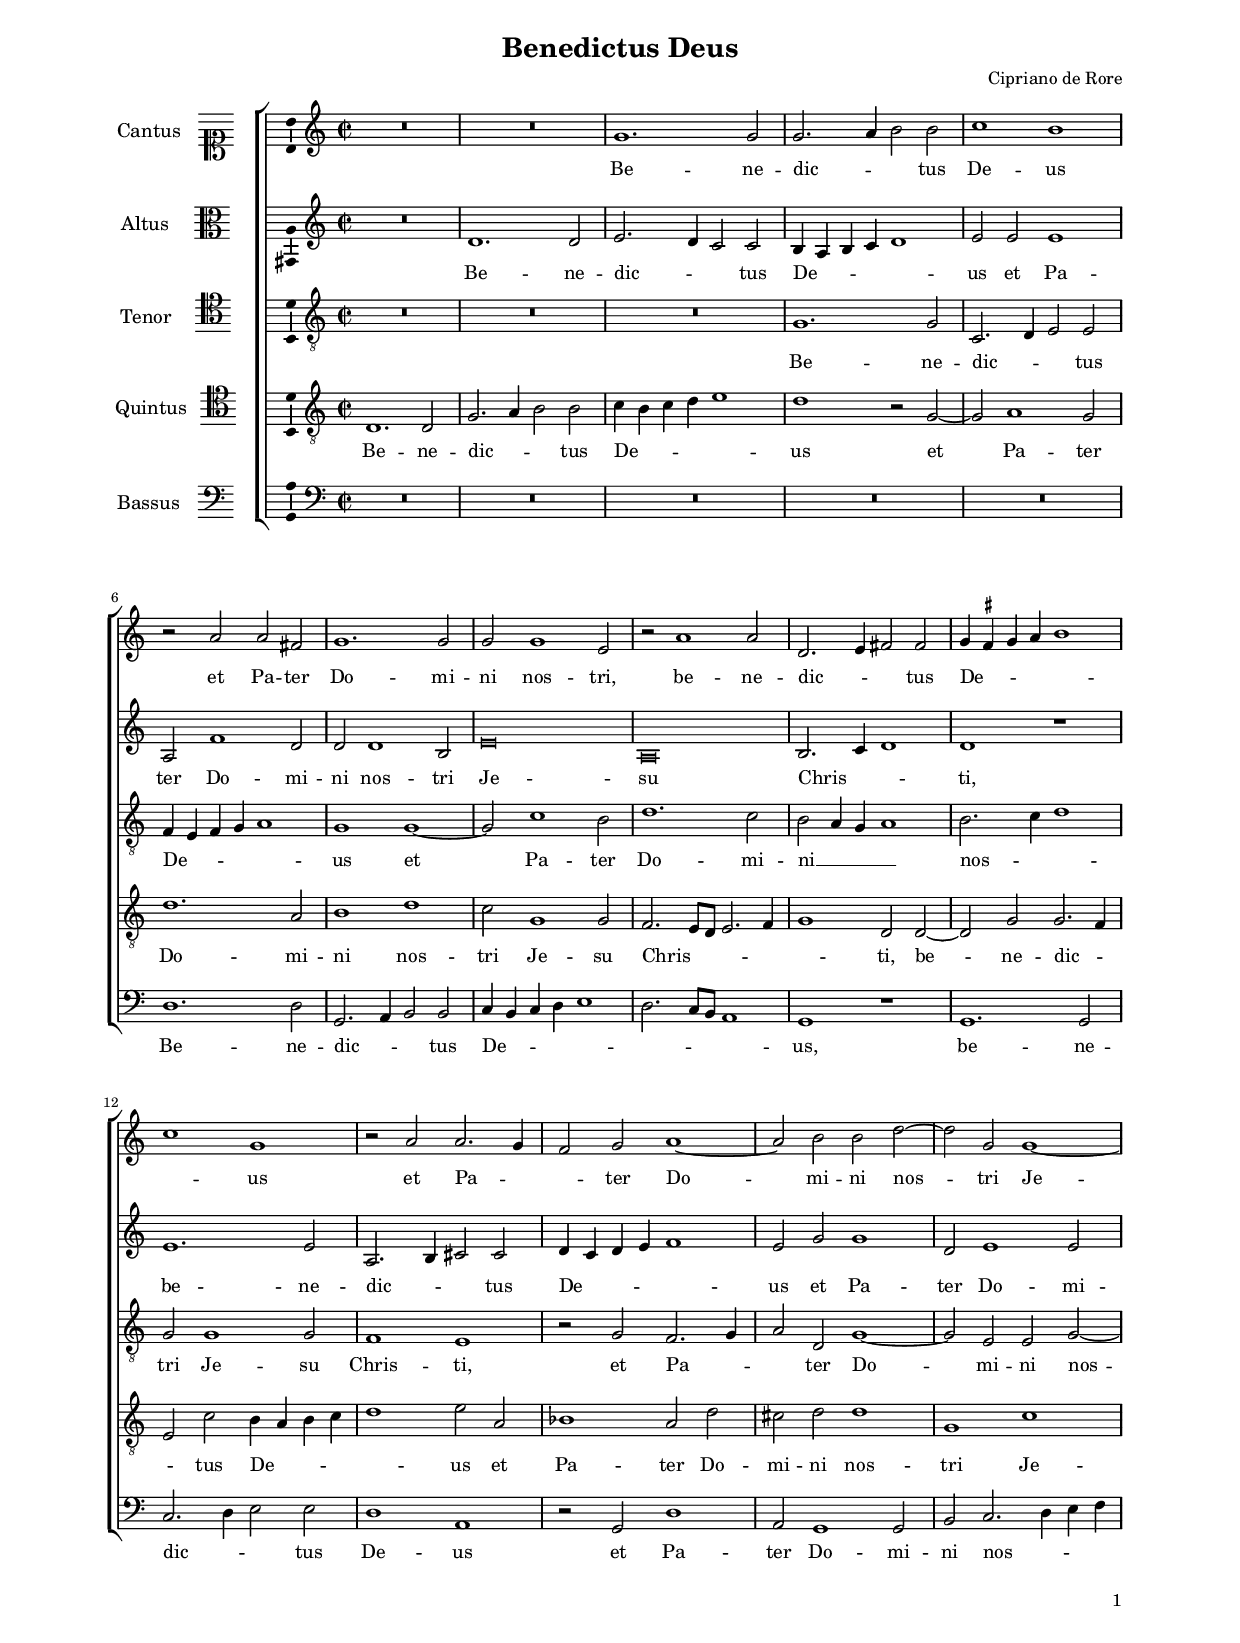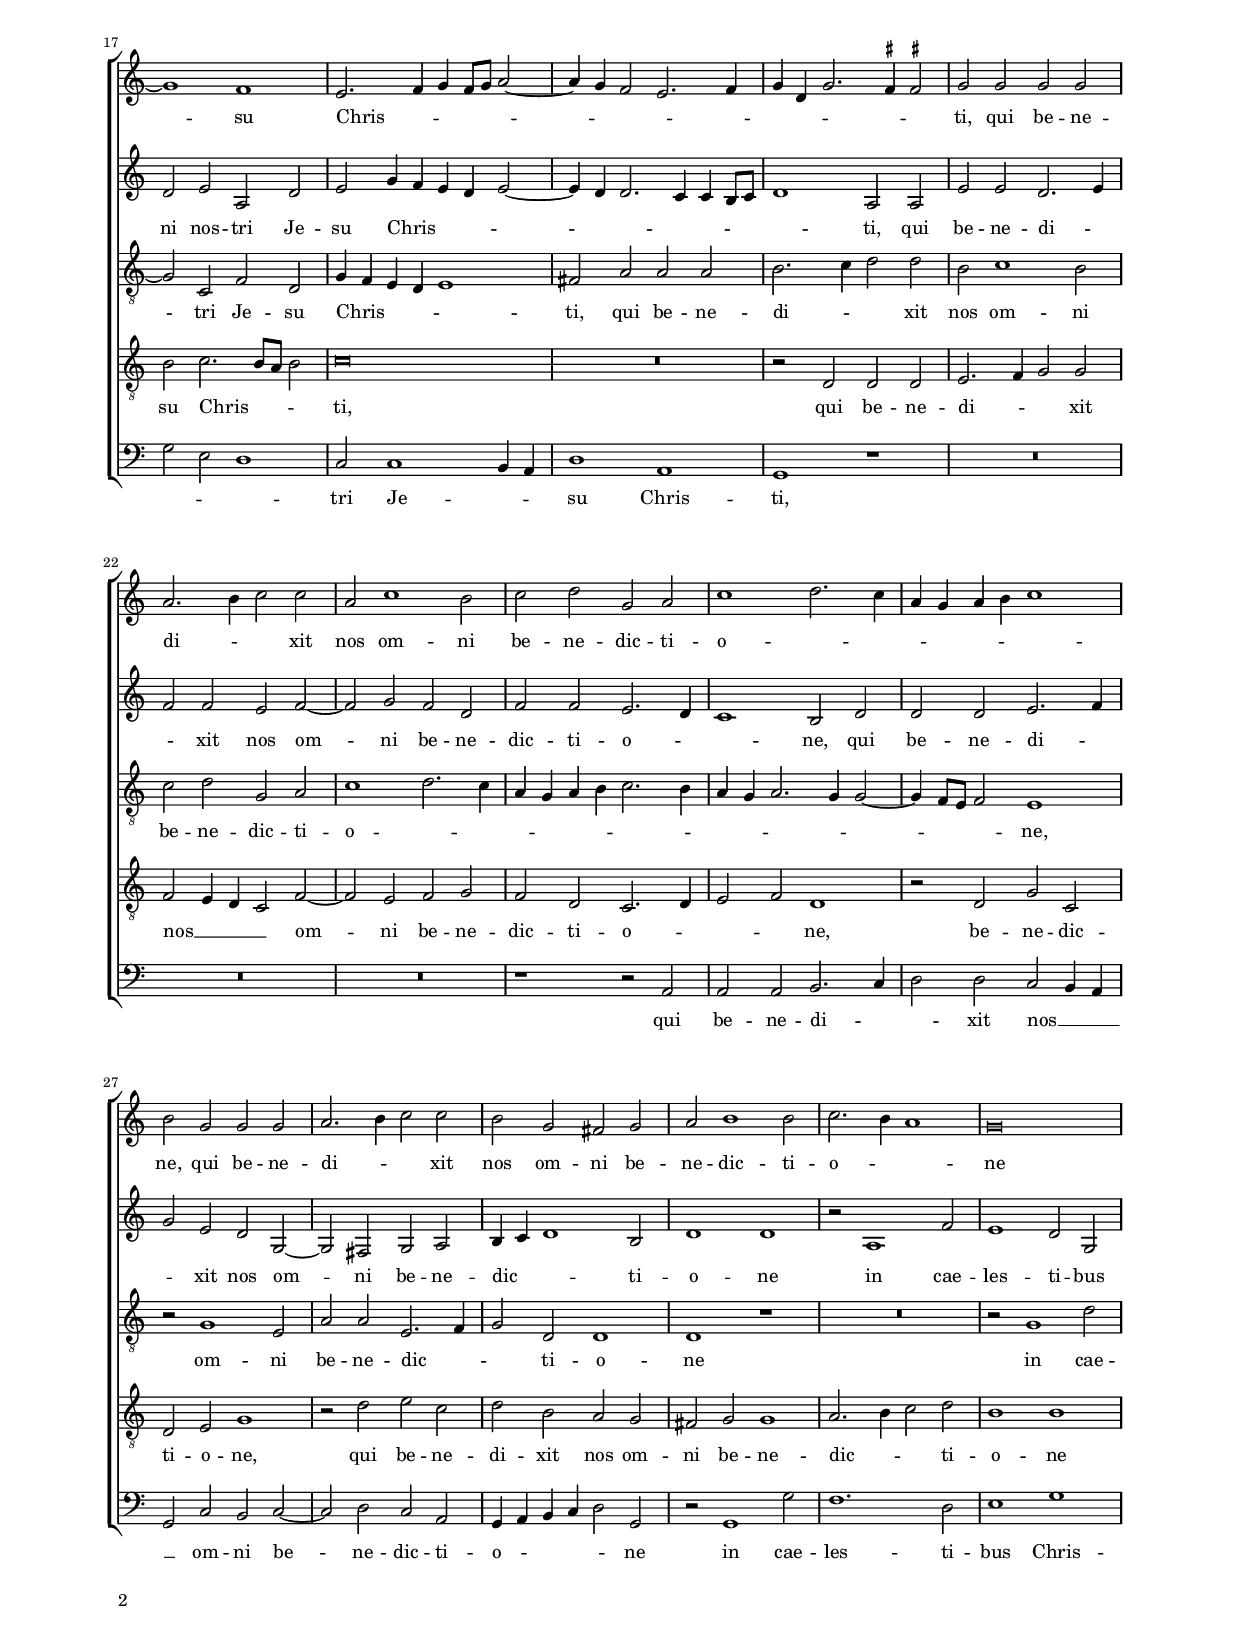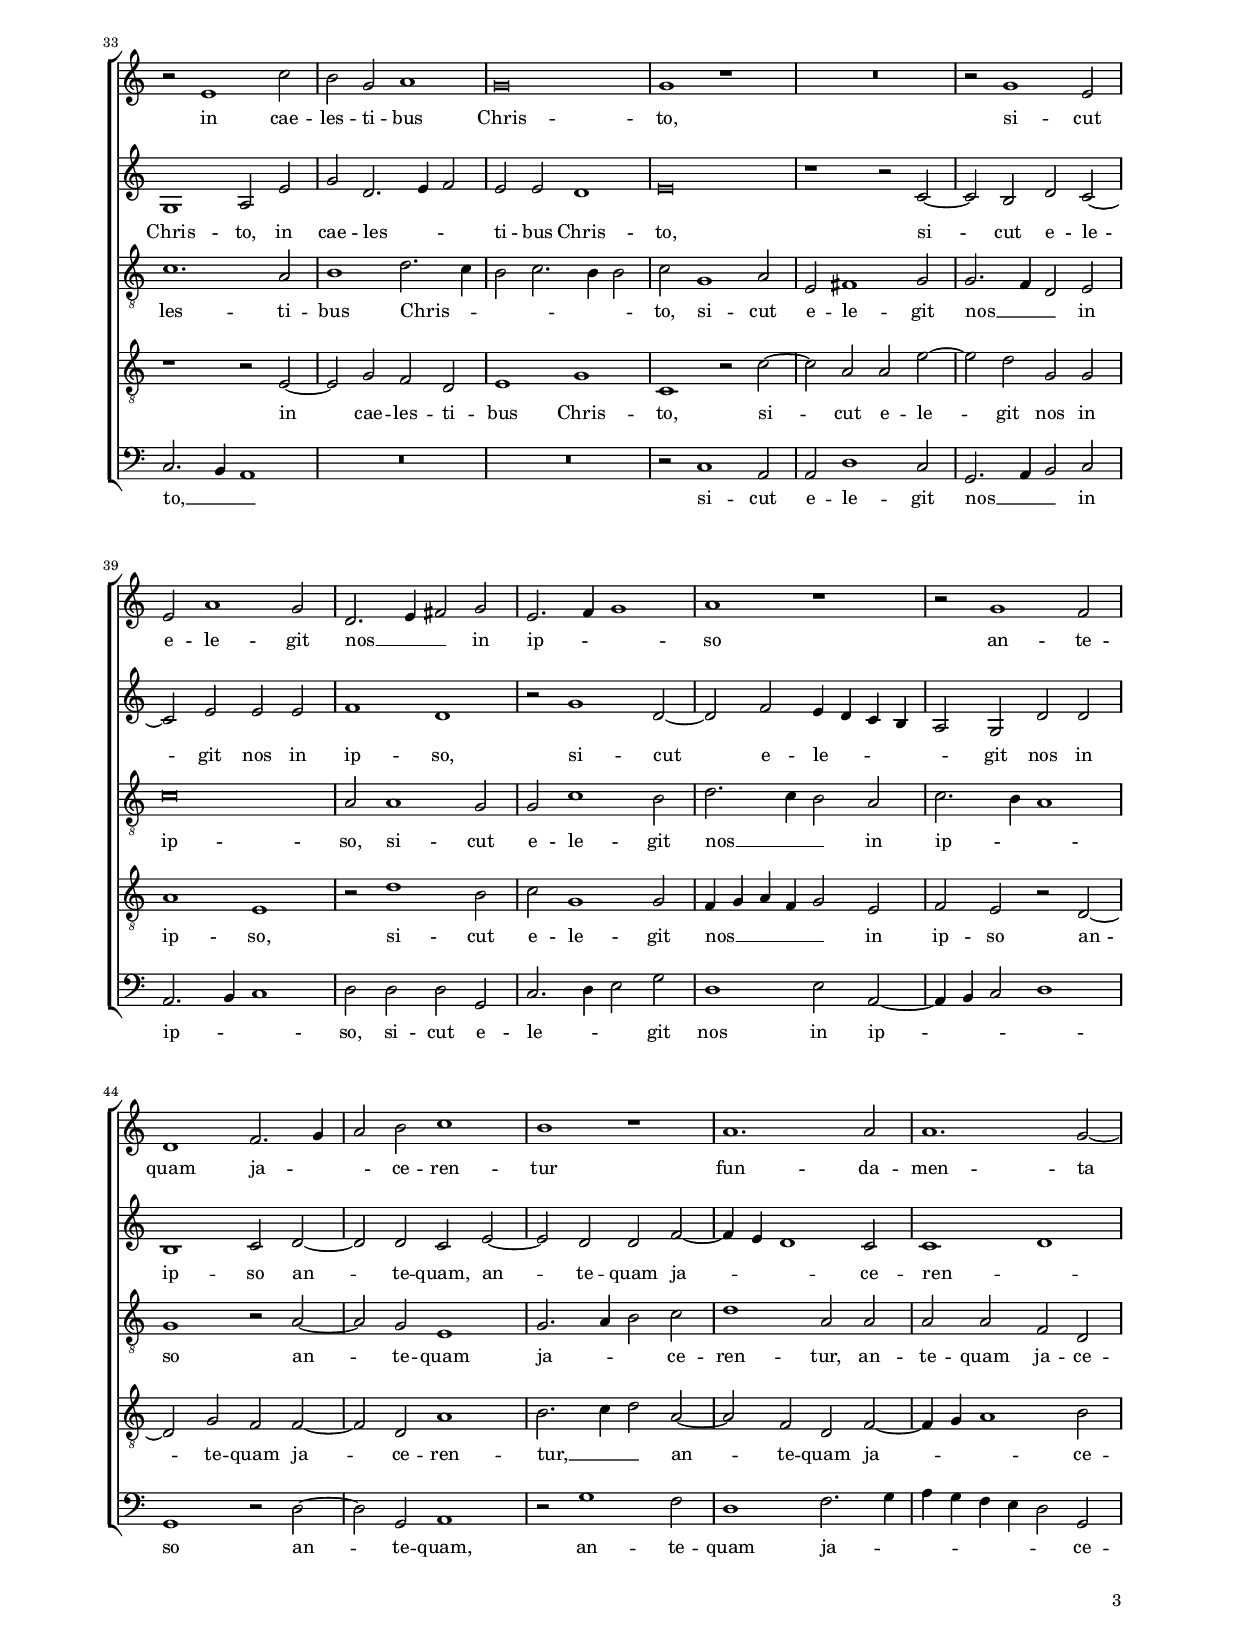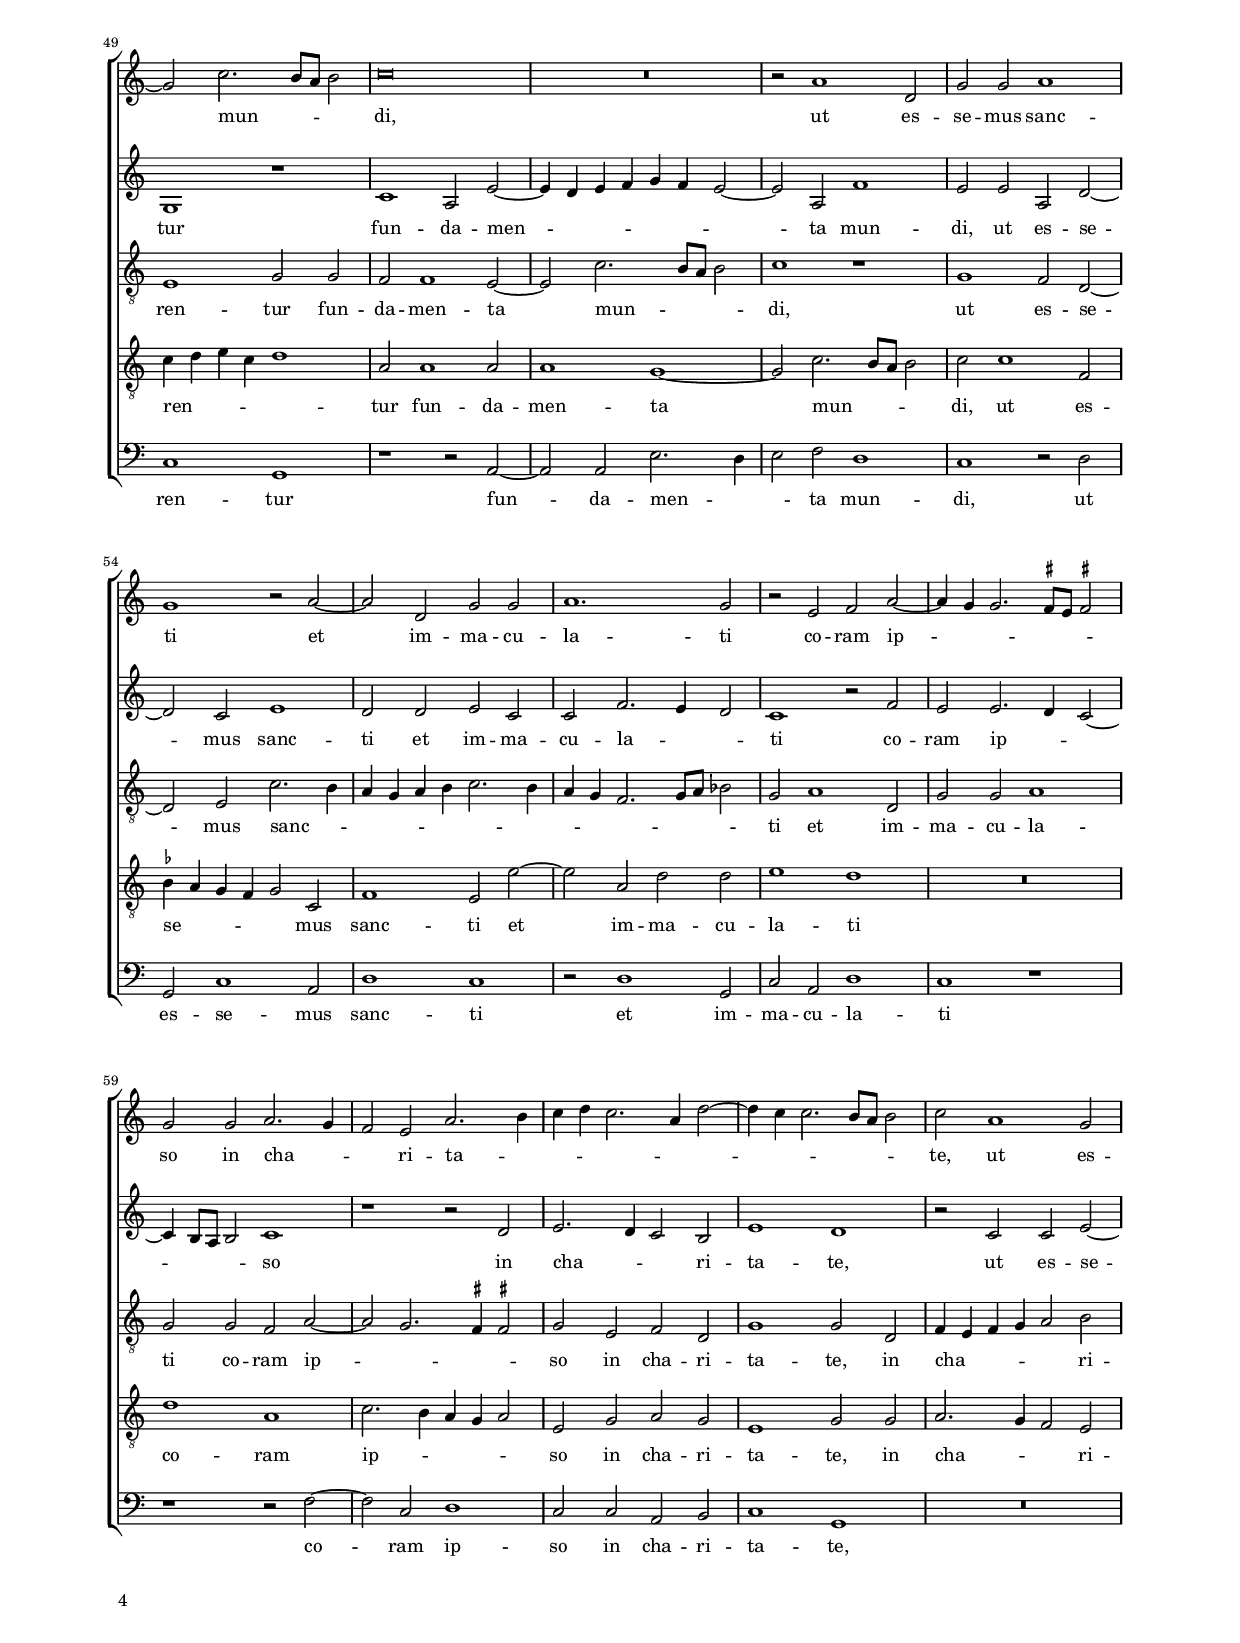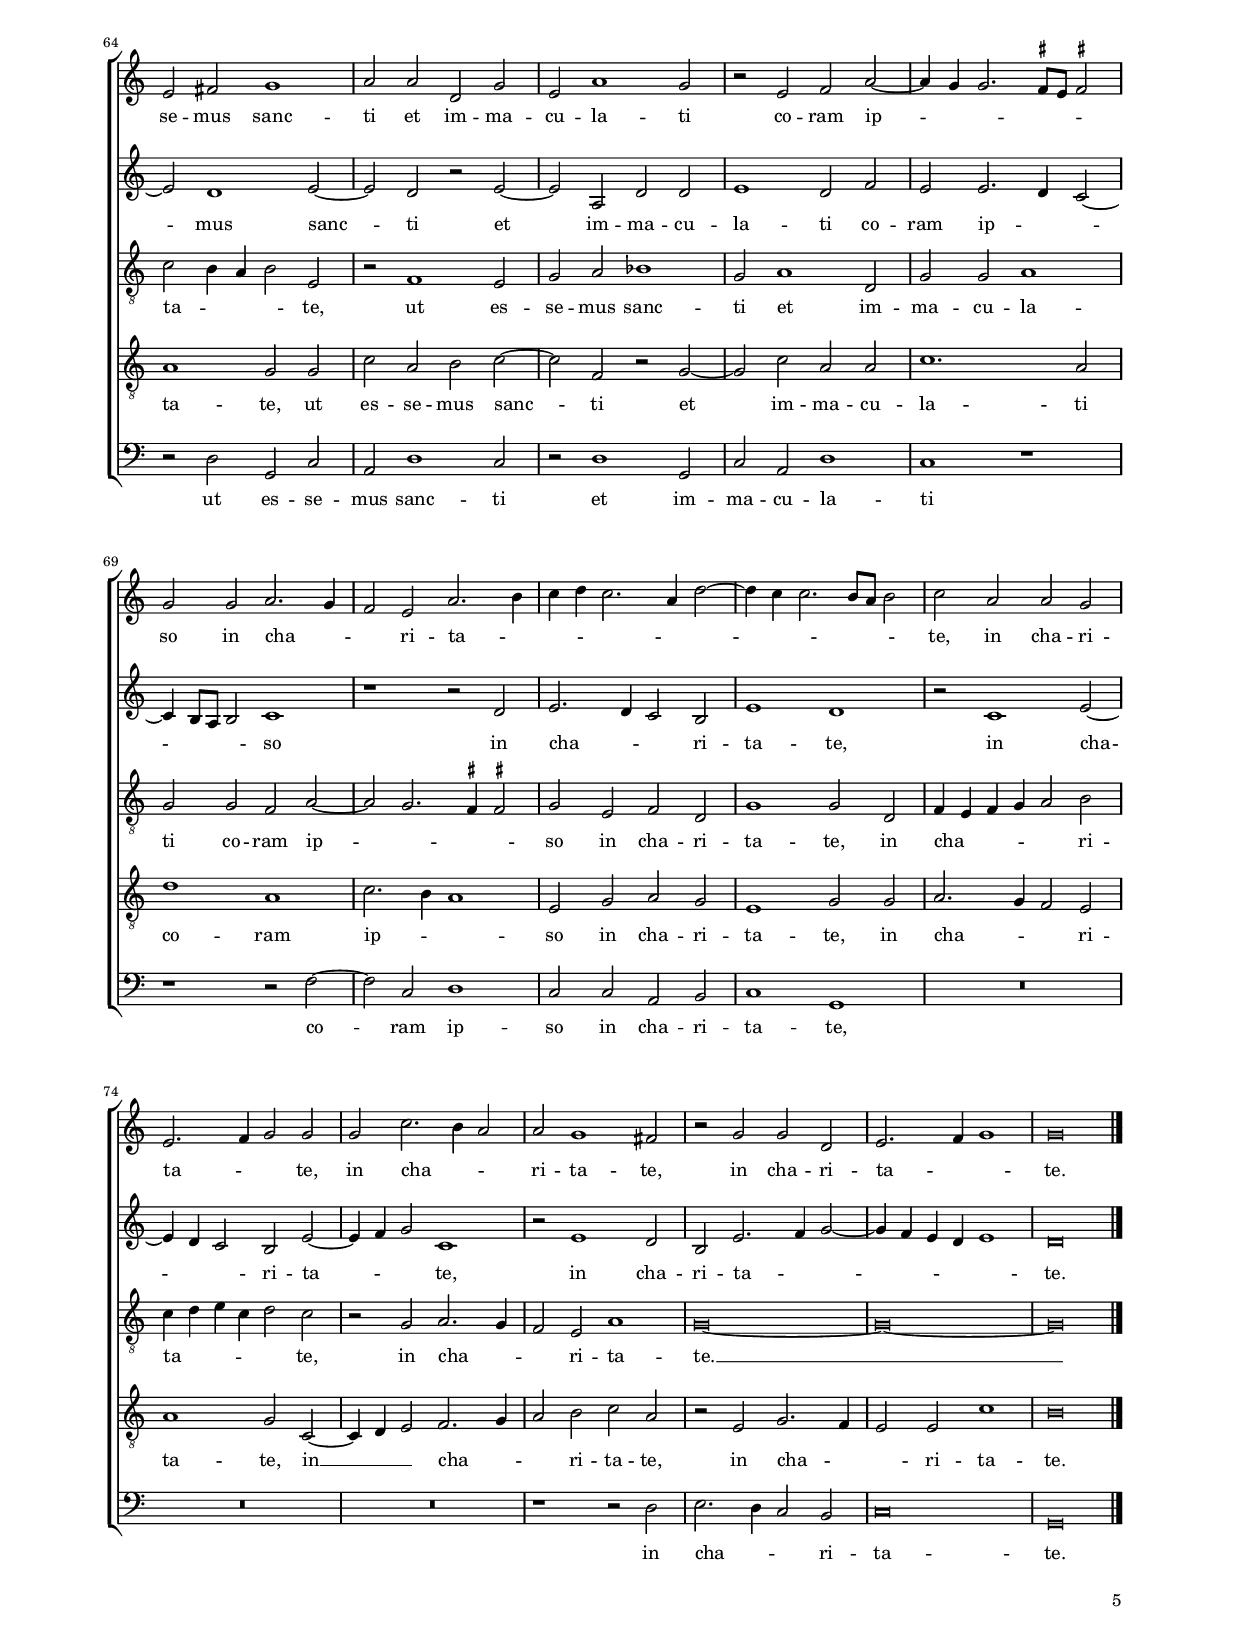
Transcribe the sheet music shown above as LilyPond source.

\header
{
  title="Benedictus Deus"
  composer="Cipriano de Rore"
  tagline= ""
}

\version "2.18.2"
\language deutsch
#(set-global-staff-size 15)
% #(set-default-paper-size "letter")
#(ly:set-option 'point-and-click #f)


\paper
	{
	top-margin = 1.8 \cm
	bottom-margin = 1.2 \cm
	left-margin = 2 \cm
	right-margin = 2 \cm
	ragged-bottom = ##f
	ragged-last-bottom = ##t
	print-page-number = ##f
	system-system-spacing = #'((basic-distance . 17) (minimum-distance . 14) (padding . 7) (strechability . 150))
    oddFooterMarkup=\markup   \fill-line { "" \fromproperty #'page:page-number-string }
    evenFooterMarkup=\markup  \fill-line { \fromproperty #'page:page-number-string "" }
    last-bottom-spacing = #'((basic-distance . 12) (minimum-distance . 7) (padding . 4))
	systems-per-page = 3
%   page-count = 3
%	min-systems-per-page = 3
	markup-system-spacing #'basic-distance = #12
%	print-all-headers = ##t
%	print-first-page-number = ##t
%	first-page-number = 1
	}

	
global = {
	\key c \major
	\time 2/2 \set Score.measureLength = #(ly:make-moment 2/1)
    \set Score.tempoHideNote = ##t
    \tempo 2 = 90
    \skip 1*2*79 \bar "|."
	}

	ficta = { \once \set suggestAccidentals = ##t }

	forget = #(define-music-function (parser location music) (ly:music?) #{
		\accidentalStyle forget
		$music
		\accidentalStyle default
		#})

	m = \melisma
	me = \melismaEnd
%	\mark \markup { \override #'(style . baroque) { \note  #"breve" #1 = \note #"breve." #1 } }



incipitcantus = \markup { \score {
	{
	\set Staff.instrumentName = \markup { \fontsize #1 "Cantus" }
	\key c \major
	\clef soprano
	s4 \bar ""
	}
	\layout  {
	raggedright = ##t
	indent = 1.6 \cm
	line-width = 2.2\cm
	\context { \Staff \remove Time_signature_engraver }
	\override Staff.Clef.Y-extent = #'(0 . 0)
	}} \hspace #1 }

      
incipitaltus = \markup { \score {
	{
	\set Staff.instrumentName = \markup { \fontsize #1 "Altus" }
	\key c \major
	\clef alto
	s4 \bar ""
	}
	\layout  {
	raggedright = ##t
	indent = 1.6 \cm
	line-width = 2.2\cm
	\context { \Staff \remove Time_signature_engraver }
	\override Staff.Clef.Y-extent = #'(0 . 0)
	}} \hspace #1 }


incipittenor = \markup { \score {
	{
	\set Staff.instrumentName = \markup { \fontsize #1 "Tenor" }
	\key c \major
	\clef tenor
	s4 \bar ""
	}
	\layout  {
	raggedright = ##t
	indent = 1.6 \cm
	line-width = 2.2\cm
	\context { \Staff \remove Time_signature_engraver }
	\override Staff.Clef.Y-extent = #'(0 . 0)
	}} \hspace #1 }
      
      
incipitquintus = \markup { \score {
	{
	\set Staff.instrumentName = \markup { \fontsize #1 "Quintus" }
	\key c \major
	\clef tenor
	s4 \bar ""
	}
	\layout  {
	raggedright = ##t
	indent = 1.6 \cm
	line-width = 2.2\cm
	\context { \Staff \remove Time_signature_engraver }
	\override Staff.Clef.Y-extent = #'(0 . 0)
	}} \hspace #1 }
      
      
incipitbassus = \markup { \score {
	{
	\set Staff.instrumentName = \markup { \fontsize #1 "Bassus" }
	\key c \major
	\clef bass
	s4 \bar ""
	}
	\layout  {
	raggedright = ##t
	indent = 1.6 \cm
	line-width = 2.2\cm
	\context { \Staff \remove Time_signature_engraver }
	\override Staff.Clef.Y-extent = #'(0 . 0)
	}} \hspace #1 }


cantus =  \relative c''
	{
	R\breve
	R\breve
	g1. g2
	g2. a4 h2 h
%5
	c1 h |
	r2 a a fis
	g1. g2
	g2 g1 e2
	r2 a1 a2
%10
	d,2. e4 fis2 fis |
	g4 \ficta fis g a h1
	c1 g
	r2 a a2. g4
	f2 g a1~
%15
	a2 h h d~ |
	d2 g, g1~
	g1 f
	e2. f4 g f8 g a2~
	a4 g f2 e2. f4
%20
	g4 d g2. \ficta fis4 \ficta fis!2 |
	g2 g g g
	a2. h4 c2 c
	a2 c1 h2
	c2 d g, a
%25
	c1 d2. c4 |
	a4 g a h c1
	h2 g g g
	a2. h4 c2 c
	h2 g fis g
%30
	a2 h1 h2 |
	c2. h4 a1
	g\breve
	r2 e1 c'2
	h2 g a1
%35
	g\breve |
	g1 r
	R\breve
	r2 g1 e2
	e2 a1 g2
%40
	d2. e4 fis2 g |
	e2. f4 g1
	a1 r
	r2 g1 f2
	d1 f2. g4
%45
	a2 h c1 |
	h1 r
	a1. a2
	a1. g2~
	g2 c2. h8 a h2
%50
	c\breve |
	R\breve
	r2 a1 d,2
	g2 g a1
	g1 r2 a~
%55
	a2 d, g g |
	a1. g2
	r2 e f a~
	a4 g g2. \ficta fis8 e \ficta fis!2
	g2 g a2. g4
%60
	f2 e a2. h4 |
	c4 d c2. a4 d2~
	d4 c c2. h8 a h2
	c2 a1 g2
	e2 fis g1
%65
	a2 a d, g |
	e2 a1 g2
	r2 e f a~
	a4 g g2. \ficta fis8 e \ficta fis!2
	g2 g a2. g4
%70
	f2 e a2. h4 |
	c4 d c2. a4 d2~
	d4 c c2. h8 a h2 
	c2 a a g
	e2. f4 g2 g
%75
	g2 c2. h4 a2 |
	a2 g1 fis2
	r2 g g d
	e2. f4 g1
	g\breve |
	}


altus =  \relative c'
    {
	R\breve
	d1. d2
	e2. d4 c2 c
	h4 a h c d1
%5
	e2 e e1 |
	a,2 f'1 d2
	d2 d1 h2
	e\breve
	a,\breve
%10
	h2. c4 d1 |
	d1 r
	e1. e2
	a,2. h4 cis2 cis
	d4 c d e f1
%15
	e2 g g1 |
	d2 e1 e2
	d2 e a, d
	e2 g4 f e d e2~
	e4 d d2. c4 c4 h8 c
%20
	d1 a2 a |
	e'2 e d2. e4
	f2 f e f~
	f2 g f d
	f2 f e2. d4
%25
	c1 h2 d |
	d2 d e2. f4
	g2 e d g,~
	g2 fis g a
	h4 c d1 h2
%30
	d1 d |
	r2 a1 f'2
	e1 d2 g,
	g1 a2 e'
	g2 d2. e4 f2
%35
	e2 e d1 |
	e\breve
	r1 r2 c~
	c2 h d c~
	c2 e e e
%40
	f1 d |
	r2 g1 d2~
	d2 f e4 d c h
	a2 g d' d
	h1 c2 d~
%45
	d2 d c e~ |
	e2 d d f~
	f4 e d1 c2
	c1 d
	g,1 r
%50
	c1 a2 e'~ |
	e4 d e f g f e2~
	e2 a, f'1
	e2 e a, d~
	d2 c e1
%55
	d2 d e c |
	c2 f2. e4 d2
	c1 r2 f
	e2 e2. d4 c2~
	c4 h8 a h2 c1
%60
	r1 r2 d |
	e2. d4 c2 h
	e1 d
	r2 c c e~
	e2 d1 e2~
%65
	e2 d r e~ |
	e2 a, d d
	e1 d2 f
	e2 e2. d4 c2~
	c4 h8 a h2 c1
%70
	r1 r2 d |
	e2. d4 c2 h
	e1 d
	r2 c1 e2~
	e4 d c2 h e~
%75
	e4 f g2 c,1 |
	r2 e1 d2
	h2 e2. f4 g2~
	g4 f e d e1
	d\breve |
	}


tenor =  \relative c'
	{
	R\breve
	R\breve
	R\breve
	g1. g2
%5
	c,2. d4 e2 e |
	f4 e f g a1
	g1 g~
	g2 c1 h2
	d1. c2
%10
	h2 a4 g a1 |
	h2. c4 d1
	g,2 g1 g2
	f1 e
	r2 g f2. g4
%15
	a2 d, g1~ |
	g2 e e g~
	g2 c, f d
	g4 f e d e1
	fis2 a a a
%20
	h2. c4 d2 d |
	h2 c1 h2
	c2 d g, a
	c1 d2. c4
	a4 g a h c2. h4
%25
	a4 g a2. g4 g2~ |
	g4 f8 e f2 e1
	r2 g1 e2
	a2 a e2. f4
	g2 d d1
%30
	d1 r |
	R\breve
	r2 g1 d'2
	c1. a2
	h1 d2. c4
%35
	h2 c2. h4 h2 |
	c2 g1 a2
	e2 fis1 g2
	g2. f4 d2 e
	c'\breve
%40
	a2 a1 g2 |
	g2 c1 h2
	d2. c4 h2 a
	c2. h4 a1
	g1 r2 a~
%45
	a2 g e1 |
	g2. a4 h2 c
	d1 a2 a
	a2 a f d
	e1 g2 g
%50
	f2 f1 e2~ |
	e2 c'2. h8 a h2
	c1 r
	g1 f2 d~
	d2 e c'2. h4
%55
	a4 g a h c2. h4 |
	a4 g f2. g8 a b2
	g2 a1 d,2
	g2 g a1
	g2 g f a~
%60
	a2 g2. \ficta fis4 \ficta fis!2 |
	g2 e f d
	g1 g2 d
	f4 e f g a2 h
	c2 h4 a h2 e,
%65
	r2 f1 e2 |
	g2 a b1
	g2 a1 d,2
	g2 g a1
	g2 g f a~
%70
	a2 g2. \ficta fis4 \ficta fis!2 |
	g2 e f d
	g1 g2 d
	f4 e f g a2 h
	c4 d e c d2 c
%75
	r2 g a2. g4 |
	f2 e a1
	g\breve~
	g\breve~
	g\breve |
	}


quintus  =  \relative c'
	{
	d,1. d2
	g2. a4 h2 h
	c4 h c d e1
	d1 r2 g,~
%5
	g2 a1 g2 |
	d'1. a2
	h1 d
	c2 g1 g2
	f2. e8 d e2. f4
%10
	g1 d2 d~ |
	d2 g g2. f4
	e2 c' h4 a h c
	d1 e2 a,
	b1 a2 d
%15
	cis2 d d1 |
	g,1 c
	h2 c2. h8 a h2
	c\breve
	R\breve
%20
	r2 d, d d |
	e2. f4 g2 g
	f2 e4 d c2 f~
	f2 e f g
	f2 d c2. d4
%25
	e2 f d1 |
	r2 d g c,
	d2 e g1
	r2 d' e c
	d2 h a g
%30
	fis2 g g1 |
	a2. h4 c2 d
	h1 h
	r1 r2 e,~
	e2 g f d
%35
	e1 g |
	c,1 r2 c'~
	c2 a a e'~
	e2 d g, g
	a1 e
%40
	r2 d'1 h2 |
	c2 g1 g2
	f4 g a f g2 e
	f2 e r d~
	d2 g f f~
%45
	f2 d a'1 |
	h2. c4 d2 a~
	a2 f d f~
	f4 g a1 h2
	c4 d e c d1
%50
	a2 a1 a2 |
	a1 g~
	g2 c2. h8 a h2
	c2 c1 f,2
	\ficta b4 a g f g2 c,
%55
	f1 e2 e'~ |
	e2 a, d d
	e1 d
	R\breve
	d1 a
%60
	c2. h4 a g a2 |
	e2 g a g
	e1 g2 g
	a2. g4 f2 e
	a1 g2 g
%65
	c2 a h c~
	c2 f, r g~
	g2 c a a
	c1. a2
	d1 a
%70
	c2. h4 a1 |
	e2 g a g
	e1 g2 g
	a2. g4 f2 e
	a1 g2 c,~
%75
	c4 d e2 f2. g4 |
	a2 h c a
	r2 e g2. f4
	e2 e c'1
	h\breve |
	}


bassus  =  \relative c
	{
	R\breve
	R\breve
	R\breve
	R\breve
%5
	R\breve |
	d1. d2
	g,2. a4 h2 h
	c4 h c d e1
	d2. c8 h a1
%10
	g1 r |
	g1. g2
	c2. d4 e2 e
	d1 a
	r2 g d'1
%15
	a2 g1 g2 |
	h2 c2. d4 e f
	g2 e d1
	c2 c1 h4 a
	d1 a
%20
	g1 r |
	R\breve
	R\breve
	R\breve
	r1 r2 a
%25
	a2 a h2. c4 |
	d2 d c h4 a
	g2 c h c~
	c2 d c a
	g4 a h c d2 g,
%30
	r2 g1 g'2 |
	f1. d2
	e1 g
	c,2. h4 a1
	R\breve
%35
	R\breve |
	r2 c1 a2
	a2 d1 c2
	g2. a4 h2 c
	a2. h4 c1
%40
	d2 d d g, |
	c2. d4 e2 g
	d1 e2 a,~
	a4 h c2 d1
	g,1 r2 d'~
%45
	d2 g, a1 |
	r2 g'1 f2
	d1 f2. g4
	a4 g f e d2 g,
	c1 g
%50
	r1 r2 a~ |
	a2 a e'2. d4
	e2 f d1
	c1 r2 d
	g,2 c1 a2
%55
	d1 c |
	r2 d1 g,2
	c2 a d1
	c1 r
	r1 r2 f~
%60
	f2 c d1 |
	c2 c a2 h
    c1 g
    R\breve
	r2 d' g, c
%65
	a2 d1 c2 |
    r2 d1 g,2
    c2 a d1
    c1 r
	r1 r2 f~
%70
	f2 c d1 |
	c2 c a2 h
    c1 g
    R\breve
    R\breve
%75
	R\breve
	r1 r2 d'
    e2. d4 c2 h
	c\breve
    g\breve |
	}


lyricscantus = \lyricmode {
	Be -- ne -- dic -- _ _ tus De -- us et Pa -- ter Do -- mi -- ni nos -- tri,
    be -- ne -- dic -- _ _ tus De -- _ _ _ _ _ us et Pa -- _ _ ter Do -- mi -- ni nos -- tri 
    Je -- su Chris -- _ _ _ _ _ _ _ _ _ _ _ _ _ _ ti,
    qui be -- ne -- di -- _ _ xit nos om -- ni be -- ne -- dic -- ti -- o -- _ _ _ _ _ _ _ ne,
    qui be -- ne -- di -- _ _ xit nos om -- ni be -- ne -- dic -- ti -- o -- _ _ ne
    in cae -- les -- ti -- bus Chris -- to,
    si -- cut e -- le -- git nos __ _ _ in ip -- _ _ so
    an -- te -- quam ja -- _ _ ce -- ren -- tur fun -- da -- men -- ta mun -- _ _ _ di,
    ut es -- se -- mus sanc -- ti et im -- ma -- cu -- la -- ti co -- ram ip -- _ _ _ _ _ so
    in cha -- _ _ ri -- ta -- _ _ _ _ _ _ _ _ _ _ _ te,
    ut es -- se -- mus sanc -- ti et im -- ma -- cu -- la -- ti co -- ram ip -- _ _ _ _ _ so
    in cha -- _ _ ri -- ta -- _ _ _ _ _ _ _ _ _ _ _ te,
    in cha -- ri -- ta -- _ _ te,
    in cha -- _ _ ri -- ta -- te,
    in cha -- ri -- ta -- _ _ te.
	}


lyricsaltus = \lyricmode {
	Be -- ne -- dic -- _ _ tus De -- _ _ _ _ us et Pa -- ter Do -- mi -- ni nos -- tri Je -- su Chris -- _ _ ti,
    be -- ne -- dic -- _ _ tus De -- _ _ _ _ us et Pa -- ter Do -- mi -- ni nos -- tri 
    Je -- su Chris -- _ _ _ _ _ _ _ _ _ _ _ ti,
    qui be -- ne -- di -- _ _ xit nos om -- ni be -- ne -- dic -- ti -- o -- _ _ ne,
    qui be -- ne -- di -- _ _ xit nos om -- ni be -- ne -- dic -- _ _ ti -- o -- ne
    in cae -- les -- ti -- bus Chris -- to,
    in cae -- les -- _ _ ti -- bus Chris -- to,
    si -- cut e -- le -- git nos in ip -- so,
    si -- cut e -- le -- _ _ _ _ git nos in ip -- so
    an -- te -- quam,
    an -- te -- quam ja -- _ _ ce -- ren -- _ tur fun -- da -- men -- _ _ _ _ _ _ ta mun -- di,
    ut es -- se -- mus sanc -- ti et im -- ma -- cu -- la -- _ _ ti co -- ram ip -- _ _ _ _ _ so 
    in cha -- _ _ ri -- ta -- te,
    ut es -- se -- mus sanc -- ti et im -- ma -- cu -- la -- ti co -- ram ip -- _ _ _ _ _ so 
    in cha -- _ _ ri -- ta -- te,
    in cha -- _ _ ri -- ta -- _ _ te,
    in cha -- ri -- ta -- _ _ _ _ _ _ te.
	}


lyricstenor = \lyricmode {
	Be -- ne -- dic -- _ _ tus De -- _ _ _ _ us et Pa -- ter Do -- mi -- ni __ _ _ _ nos -- _ _ tri 
    Je -- su Chris -- ti,
    et Pa -- _ _ ter Do -- mi -- ni nos -- tri Je -- su Chris -- _ _ _ _ ti,
    qui be -- ne -- di -- _ _ xit nos om -- ni be -- ne -- dic -- ti -- o -- _ _ _ _ _ _ _ _ _ _ _ _ _ _ _ _ ne,
    om -- ni be -- ne -- dic -- _ _ ti -- o -- ne
    in cae -- les -- ti -- bus Chris -- _ _ _ _ _ to,
    si -- cut e -- le -- git nos __ _ _ in ip -- so,
    si -- cut e -- le -- git nos __ _ _ in ip -- _ _ so
    an -- te -- quam ja -- _ _ ce -- ren -- tur,
    an -- te -- quam ja -- ce -- ren -- tur fun -- da -- men -- ta mun -- _ _ _ di,
    ut es -- se -- mus sanc -- _ _ _ _ _ _ _ _ _ _ _ _ _ ti et im -- ma -- cu -- la -- ti
    co -- ram ip -- _ _ _ so in cha -- ri -- ta -- te,
    in cha -- _ _ _ _ ri -- ta -- _ _ _ te,
    ut es -- se -- mus sanc -- ti et im -- ma -- cu -- la -- ti co -- ram ip -- _ _ _ so in cha -- ri -- ta -- te,
    in cha -- _ _ _ _ ri -- ta -- _ _ _ _ te,
    in cha -- _ _ ri -- ta -- te. __
	}


lyricsquintus = \lyricmode {
	Be -- ne -- dic -- _ _ tus De -- _ _ _ _ us et Pa -- ter Do -- mi -- ni nos -- tri Je -- su Chris -- _ _ _ _ _ ti,
    be -- ne -- dic -- _ _ tus De -- _ _ _ _ us et Pa -- ter Do -- mi -- ni nos -- tri Je -- su Chris -- _ _ _ ti,
    qui be -- ne -- di -- _ _ xit nos __ _ _ _ om -- ni be -- ne -- dic -- ti -- o -- _ _ _ ne,
    be -- ne -- dic -- ti -- o -- ne,
    qui be -- ne -- di -- xit nos om -- ni be -- ne -- dic -- _ _ ti -- o -- ne
    in cae -- les -- ti -- bus Chris -- to,
    si -- cut e -- le -- git nos in ip -- so,
    si -- cut e -- le -- git nos __ _ _ _ _ in ip -- so
    an -- te -- quam ja -- ce -- ren -- tur, __ _ _
    an -- te -- quam ja -- _ _ ce -- ren -- _ _ _ _ tur fun -- da -- men -- ta mun -- _ _ _ di,
    ut es -- se -- _ _ _ _ mus sanc -- ti et im -- ma -- cu -- la -- ti co -- ram ip -- _ _ _ _ so 
    in cha -- ri -- ta -- te,
    in cha -- _ _ ri -- ta -- te,
    ut es -- se -- mus sanc -- ti et im -- ma -- cu -- la -- ti co -- ram ip -- _ _ so 
    in cha -- ri -- ta -- te,
    in cha -- _ _ ri -- ta -- te,
    in __ _ _ cha -- _ _ ri -- ta -- te,
    in cha -- _ _ ri -- ta -- te.
	}


lyricsbassus = \lyricmode {
	Be -- ne -- dic -- _ _ tus De -- _ _ _ _ _ _ _ _ us,
    be -- ne -- dic -- _ _ tus De -- us et Pa -- ter Do -- mi -- ni nos -- _ _ _ _ _ _ tri Je -- _ _ su Chris -- ti,
    qui be -- ne -- di -- _ _ xit nos __ _ _ _ om -- ni be -- ne -- dic -- ti -- o -- _ _ _ _ ne
    in cae -- les -- ti -- bus Chris -- to, __ _ _
    si -- cut e -- le -- git nos __ _ _ in ip -- _ _ so,
    si -- cut e -- le -- _ _ git nos in ip -- _ _ _ so
    an -- te -- quam,
    an -- te -- quam ja -- _ _ _ _ _ _ ce -- ren -- tur fun -- da -- men -- _ _ ta mun -- di,
    ut es -- se -- mus sanc -- ti et im -- ma -- cu -- la -- ti co -- ram ip -- so in cha -- ri -- ta -- te,
    ut es -- se -- mus sanc -- ti et im -- ma -- cu -- la -- ti co -- ram ip -- so in cha -- ri -- ta -- te,
    in cha -- _ _ ri -- ta -- te.
	}


\score
{  
    % \transpose {
	\new ChoirStaff \with { \override StaffGrouper.staff-staff-spacing.basic-distance = #12 }
	<<

	\new Staff << \global
	\new Voice="v1" {
		\set Staff.instrumentName=\incipitcantus
%		\set Staff.instrumentName= "S"
		\set Staff.midiInstrument = "reed organ"
		\clef violin
		\cantus }
	\new Lyrics \lyricsto "v1" {\lyricscantus }
	>>


	\new Staff << \global
	\new Voice="v2" {
		\set Staff.instrumentName=\incipitaltus
%		\set Staff.instrumentName= "A"
		\set Staff.midiInstrument = "reed organ"
                \clef violin % "G_8"
		\altus}
	\new Lyrics \lyricsto "v2" {\lyricsaltus }
	>>


	\new Staff << \global
	\new Voice="v3" {
		\set Staff.instrumentName=\incipittenor
%		\set Staff.instrumentName= "T"
		\set Staff.midiInstrument = "reed organ"
		\clef "G_8"
		\tenor }
	\new Lyrics \lyricsto "v3" {\lyricstenor }
	>>


	\new Staff << \global
	\new Voice="v5" {
		\set Staff.instrumentName=\incipitquintus
%		\set Staff.instrumentName= "Q"
		\set Staff.midiInstrument = "reed organ"
		\clef "G_8"
		\quintus}
	\new Lyrics \lyricsto "v5" {\lyricsquintus }
	>>


	\new Staff << \global
	\new Voice="v4" {
		\set Staff.instrumentName=\incipitbassus
%		\set Staff.instrumentName= "B"
		\set Staff.midiInstrument = "reed organ"
		\clef bass 
		\bassus }
	\new Lyrics \lyricsto "v4" {\lyricsbassus}
	>>

	>>
	% } % transpose

	\layout
	{
	indent = 2.5\cm
	\context { \Lyrics \override VerticalAxisGroup.nonstaff-relatedstaff-spacing.padding = #1.4 }
%	\context { \Lyrics \override LyricText.font-size = #1 }
	\context { \Staff \override TimeSignature.break-visibility = #end-of-line-invisible }
	\context { \Staff \consists "Ambitus_engraver" }
%   \context { \Staff \consists "Custos_engraver" }
%   \context { \Staff \override Custos.style = #'mensural }
%	\context { \Voice \override Slur.transparent = ##t }
	\context { \Score \override BarNumber.padding = #2 }
	\context { \Voice \override NoteHead.style = #'baroque }
	}

\midi
	{
    	
	}

}


% EOF
